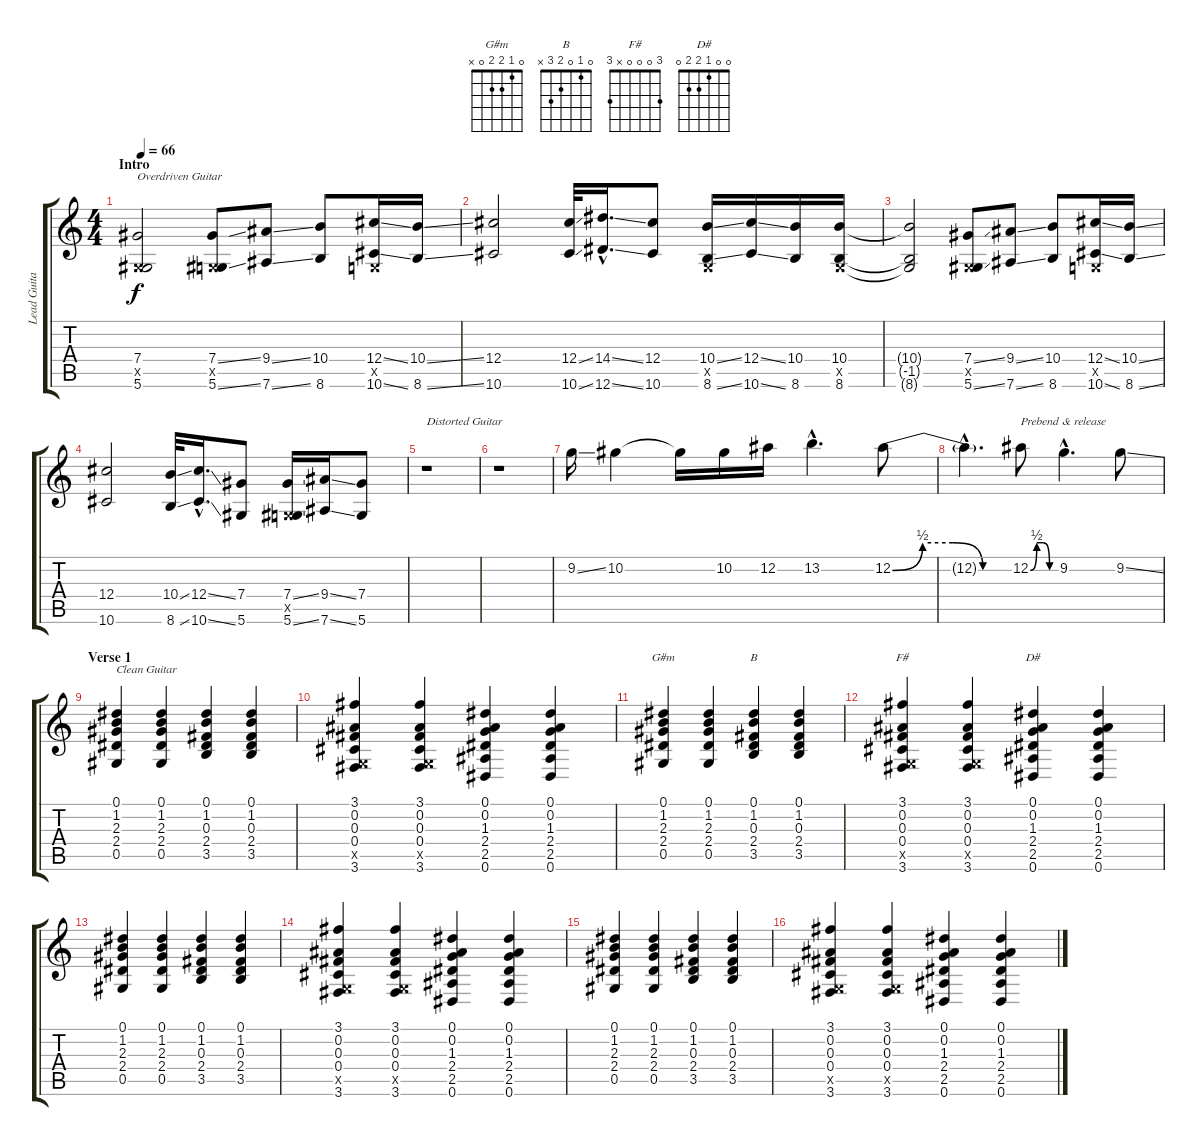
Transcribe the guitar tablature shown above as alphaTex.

\track ("Lead Guitar (Kirk)" "Lead Guita") {instrument overdrivenguitar}
\staff {score tabs}
\tuning (Eb4 Bb3 Gb3 Db3 Ab2 Eb2) {hide}
\chord ("G#m" 0 1 2 2 0 x)
\chord ("B" 0 1 0 2 3 x)
\chord ("F#" 3 0 0 0 x 3)
\chord ("D#" 0 0 1 2 2 0)
\ts (4 4)
\section ("" "Intro")
\tempo 66
\clef g2
\ks c
(7.4 -1.5{x} 5.6).2{txt "Overdriven Guitar" dy f instrument overdrivenguitar} (7.4{ss} -1.5{x} 5.6{ss}).8 (9.4{ss} 7.6{ss}).8 (10.4 8.6).8 (12.4{ss} -1.5{x} 10.6{ss}).16 (10.4{ss} 8.6{ss}).16 |
(12.4 10.6).2 (12.4{ss} 10.6{ss}).32 (14.4{ss hac} 12.6{ss hac}).16{d} (12.4 10.6).8 (10.4{ss} -1.5{x} 8.6{ss}).16 (12.4{ss} 10.6{ss}).16 (10.4 8.6).16 (10.4 -1.5{x} 8.6).16 |
(10.4{t} -1.5{t} 8.6{t}).2 (7.4{ss} -1.5{x} 5.6{ss}).8 (9.4{ss} 7.6{ss}).8 (10.4 8.6).8 (12.4{ss} -1.5{x} 10.6{ss}).16 (10.4{ss} 8.6{ss}).16 |
(12.4 10.6).2 (10.4{ss} 8.6{ss}).32 (12.4{ss hac} 10.6{ss hac}).16{d} (7.4 5.6).8 (7.4{ss} -1.5{x} 5.6{ss}).16 (9.4{ss} 7.6{ss}).16 (7.4 5.6).8 |
r.1{txt "Distorted Guitar" instrument distortionguitar} |
r.1 |
9.2{ss}.16 10.2.4 10.2{t}.16 10.2.16 12.2.16 13.2{hac}.4{d} 12.2{be (custom 0 0 15 2 30 2 45 0 60 0)}.8 |
12.2{hac t}.4{d} 12.2{be (custom 0 0 15 2 30 2 45 0 60 0)}.8{txt "Prebend & release"} 9.2{hac}.4{d} 9.2{ss}.8 |
\section ("" "Verse 1")
(0.1 1.2 2.3 2.4 0.5).4{txt "Clean Guitar" instrument electricguitarclean} (0.1 1.2 2.3 2.4 0.5).4 (0.1 1.2 0.3 2.4 3.5).4 (0.1 1.2 0.3 2.4 3.5).4 |
(3.1 0.2 0.3 0.4 -1.5{x} 3.6).4 (3.1 0.2 0.3 0.4 -1.5{x} 3.6).4 (0.1 0.2 1.3 2.4 2.5 0.6).4 (0.1 0.2 1.3 2.4 2.5 0.6).4 |
(0.1 1.2 2.3 2.4 0.5).4{ch "G#m"} (0.1 1.2 2.3 2.4 0.5).4 (0.1 1.2 0.3 2.4 3.5).4{ch "B"} (0.1 1.2 0.3 2.4 3.5).4 |
(3.1 0.2 0.3 0.4 -1.5{x} 3.6).4{ch "F#"} (3.1 0.2 0.3 0.4 -1.5{x} 3.6).4 (0.1 0.2 1.3 2.4 2.5 0.6).4{ch "D#"} (0.1 0.2 1.3 2.4 2.5 0.6).4 |
(0.1 1.2 2.3 2.4 0.5).4 (0.1 1.2 2.3 2.4 0.5).4 (0.1 1.2 0.3 2.4 3.5).4 (0.1 1.2 0.3 2.4 3.5).4 |
(3.1 0.2 0.3 0.4 -1.5{x} 3.6).4 (3.1 0.2 0.3 0.4 -1.5{x} 3.6).4 (0.1 0.2 1.3 2.4 2.5 0.6).4 (0.1 0.2 1.3 2.4 2.5 0.6).4 |
(0.1 1.2 2.3 2.4 0.5).4 (0.1 1.2 2.3 2.4 0.5).4 (0.1 1.2 0.3 2.4 3.5).4 (0.1 1.2 0.3 2.4 3.5).4 |
(3.1 0.2 0.3 0.4 -1.5{x} 3.6).4 (3.1 0.2 0.3 0.4 -1.5{x} 3.6).4 (0.1 0.2 1.3 2.4 2.5 0.6).4 (0.1 0.2 1.3 2.4 2.5 0.6).4
